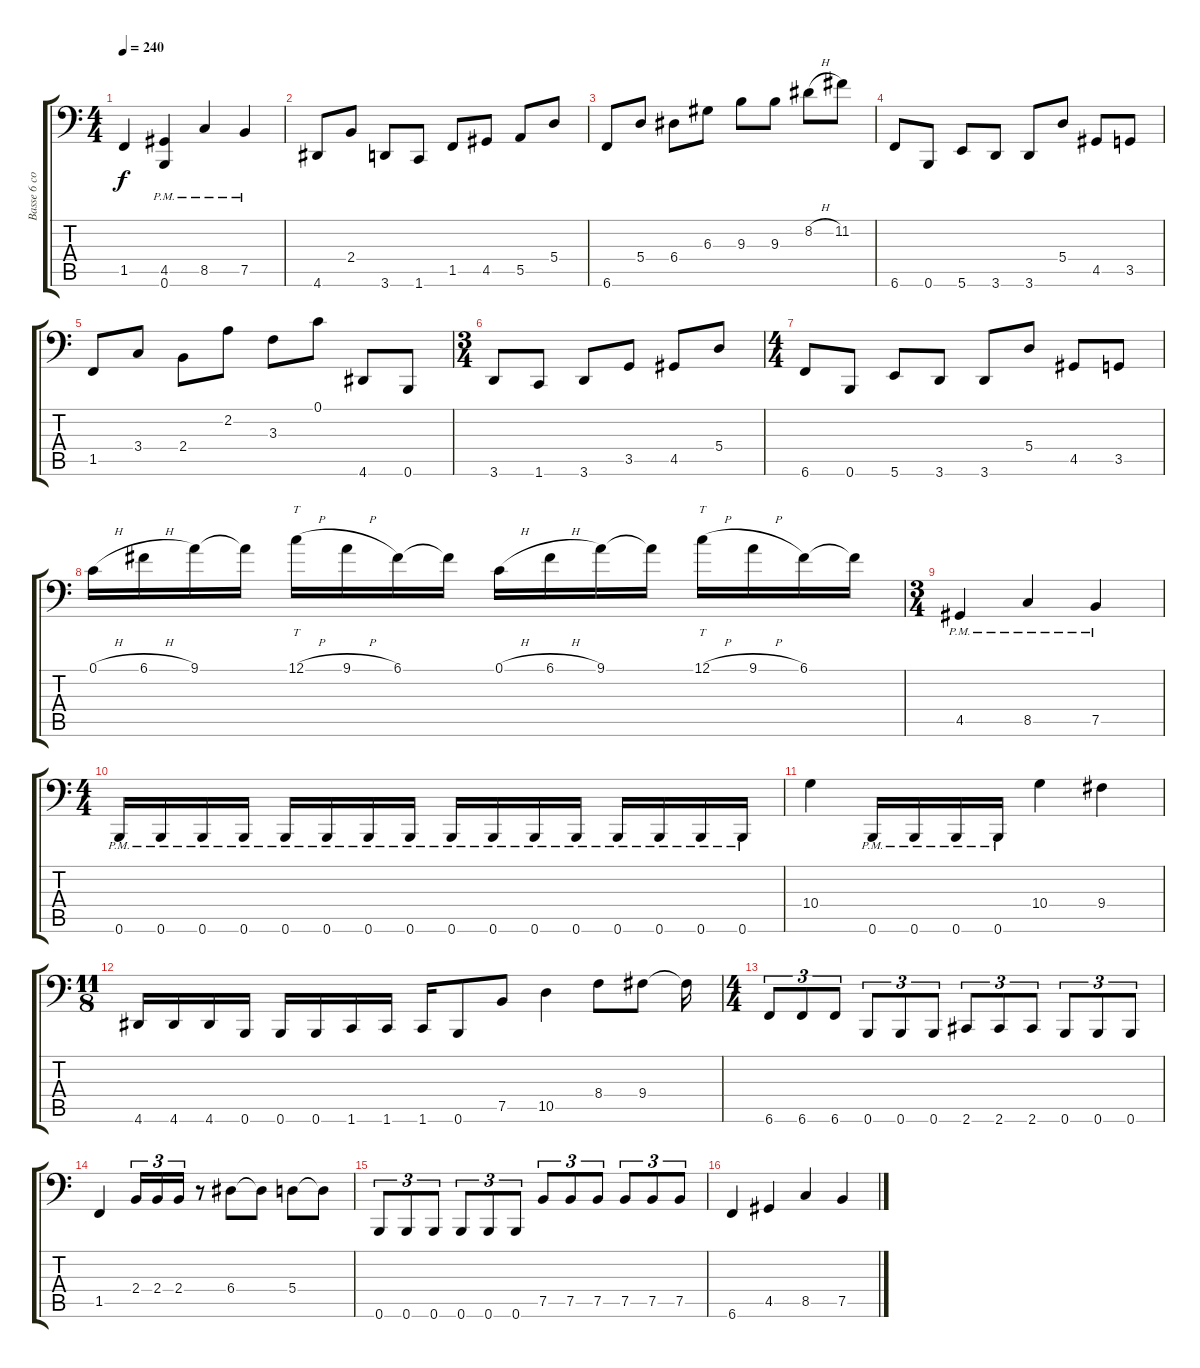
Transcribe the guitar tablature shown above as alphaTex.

\track ("Basse 6 cordes" "Basse 6 co") {instrument electricbassfinger}
\staff {score tabs}
\tuning (C3 G2 D2 A1 E1 B0) {hide}
\ts (4 4)
\tempo 240
\clef f4
\ks c
1.5.4{dy f instrument electricbassfinger} (4.5{pm} 0.6{pm}).4 8.5{pm}.4 7.5{pm}.4 |
4.6.8 2.4.8 3.6.8 1.6.8 1.5.8 4.5.8 5.5.8 5.4.8 |
6.6.8 5.4.8 6.4.8 6.3.8 9.3.8 9.3.8 8.2{h}.8 11.2.8 |
6.6.8 0.6.8 5.6.8 3.6.8 3.6.8 5.4.8 4.5.8 3.5.8 |
1.5.8 3.4.8 2.4.8 2.2.8 3.3.8 0.1.8 4.6.8 0.6.8 |
\ts (3 4)
3.6.8 1.6.8 3.6.8 3.5.8 4.5.8 5.4.8 |
\ts (4 4)
6.6.8 0.6.8 5.6.8 3.6.8 3.6.8 5.4.8 4.5.8 3.5.8 |
0.1{h}.16 6.1{h}.16 9.1.16 9.1{t}.16 12.1{h}.16{tt} 9.1{h}.16 6.1.16 6.1{t}.16 0.1{h}.16 6.1{h}.16 9.1.16 9.1{t}.16 12.1{h}.16{tt} 9.1{h}.16 6.1.16 6.1{t}.16 |
\ts (3 4)
4.5{pm}.4 8.5{pm}.4 7.5{pm}.4 |
\ts (4 4)
0.6{pm}.16 0.6{pm}.16 0.6{pm}.16 0.6{pm}.16 0.6{pm}.16 0.6{pm}.16 0.6{pm}.16 0.6{pm}.16 0.6{pm}.16 0.6{pm}.16 0.6{pm}.16 0.6{pm}.16 0.6{pm}.16 0.6{pm}.16 0.6{pm}.16 0.6{pm}.16 |
10.4.4 0.6{pm}.16 0.6{pm}.16 0.6{pm}.16 0.6{pm}.16 10.4.4 9.4.4 |
\ts (11 8)
4.6.16 4.6.16 4.6.16 0.6.16 0.6.16 0.6.16 1.6.16 1.6.16 1.6.16 0.6.8 7.5.8 10.5.4 8.4.8 9.4.8 9.4{t}.16 |
\ts (4 4)
6.6.8{tu (3 2)} 6.6.8{tu (3 2)} 6.6.8{tu (3 2)} 0.6.8{tu (3 2)} 0.6.8{tu (3 2)} 0.6.8{tu (3 2)} 2.6.8{tu (3 2)} 2.6.8{tu (3 2)} 2.6.8{tu (3 2)} 0.6.8{tu (3 2)} 0.6.8{tu (3 2)} 0.6.8{tu (3 2)} |
1.5.4 2.4.16{tu (3 2)} 2.4.16{tu (3 2)} 2.4.16{tu (3 2)} r.8 6.4.8 6.4{t}.8 5.4.8 5.4{t}.8 |
0.6.8{tu (3 2)} 0.6.8{tu (3 2)} 0.6.8{tu (3 2)} 0.6.8{tu (3 2)} 0.6.8{tu (3 2)} 0.6.8{tu (3 2)} 7.5.8{tu (3 2)} 7.5.8{tu (3 2)} 7.5.8{tu (3 2)} 7.5.8{tu (3 2)} 7.5.8{tu (3 2)} 7.5.8{tu (3 2)} |
6.6.4 4.5.4 8.5.4 7.5.4
